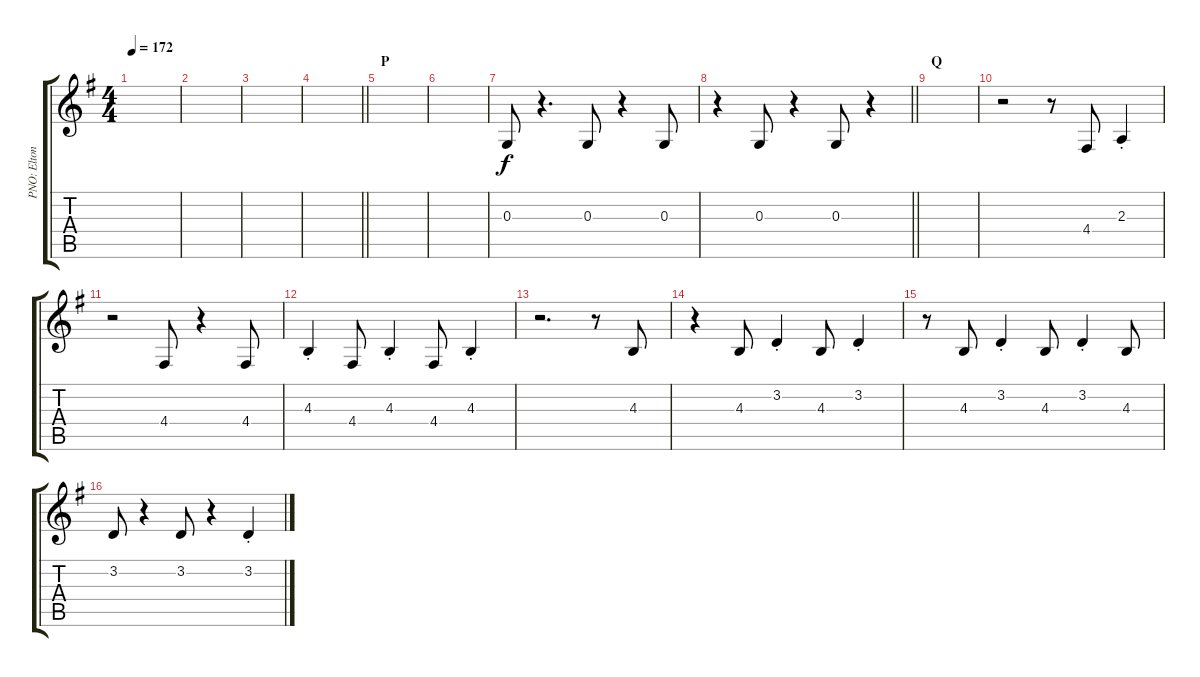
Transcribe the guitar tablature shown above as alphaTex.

\track ("PNO: Elton John(LH)" "PNO: Elton") {instrument electricpiano1}
\staff {score tabs}
\tuning (E4 B3 G3 D3 A2 E2) {hide}
\ts (4 4)
\tempo 172
\clef g2
\ks g
|
|
|
\barLineRight lightlight
|
\section ("" "P")
|
|
0.3.8 r.4{d} 0.3.8 r.4 0.3.8 |
\barLineRight lightlight
r.4 0.3.8 r.4 0.3.8 r.4 |
\section ("" "Q")
|
r.2 r.8 4.4.8 2.3{st}.4 |
r.2 4.4.8 r.4 4.4.8 |
4.3{st}.4 4.4.8 4.3{st}.4 4.4.8 4.3{st}.4 |
r.2{d} r.8 4.3.8 |
r.4 4.3.8 3.2{st}.4 4.3.8 3.2{st}.4 |
r.8 4.3.8 3.2{st}.4 4.3.8 3.2{st}.4 4.3.8 |
3.2.8 r.4 3.2.8 r.4 3.2{st}.4
